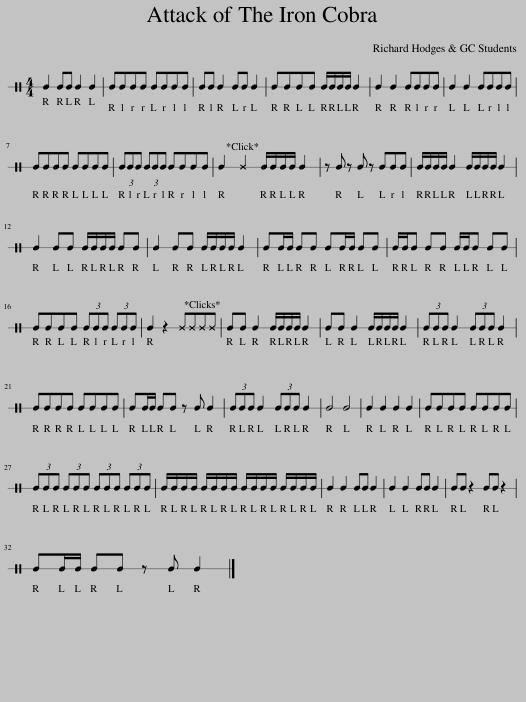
X:1
L:1/8
M:4/4
I:linebreak $
K:C
V:1 perc stafflines=1
K:none
V:1
 E2 EE E2 E2 | EEEE EEEE | EE E2 EE E2 | EEEE E/E/E/E/ E2 | E2 E2 EEEE | %5
 E2 E2 EEEE |$ EEEE EEEE | (3EEE (3EEE EEEE | E2 ^E2 E/E/E/E/ E2 | z E z E z EEE | %10
 E/E/E/E/ E2 E/E/E/E/ E2 |$ E2 EE E/E/E/E/ EE | E2 EE E/E/E/E/ E2 | EE/E/ EE EE/E/ EE | E/E/E EE E/E/E EE |$ %15
 EEEE (3EEE (3EEE | E2 z2 ^E^E^E^E | EE E2 E/E/E/E/ E2 | EE E2 E/E/E/E/ E2 | (3EEE E2 (3EEE E2 |$ %20
 EEEE EEEE | EE/E/ EE z E E2 | (3EEE E2 (3EEE E2 | E4 E4 | E2 E2 E2 E2 | %25
 EEEE EEEE |$ (3EEE (3EEE (3EEE (3EEE | E/E/E/E/ E/E/E/E/ E/E/E/E/ E/E/E/E/ | E2 E2 EE E2 | E2 E2 EE E2 | %30
 EE z2 EE z2 |$ EE/E/ EE z E E2 |] %32
